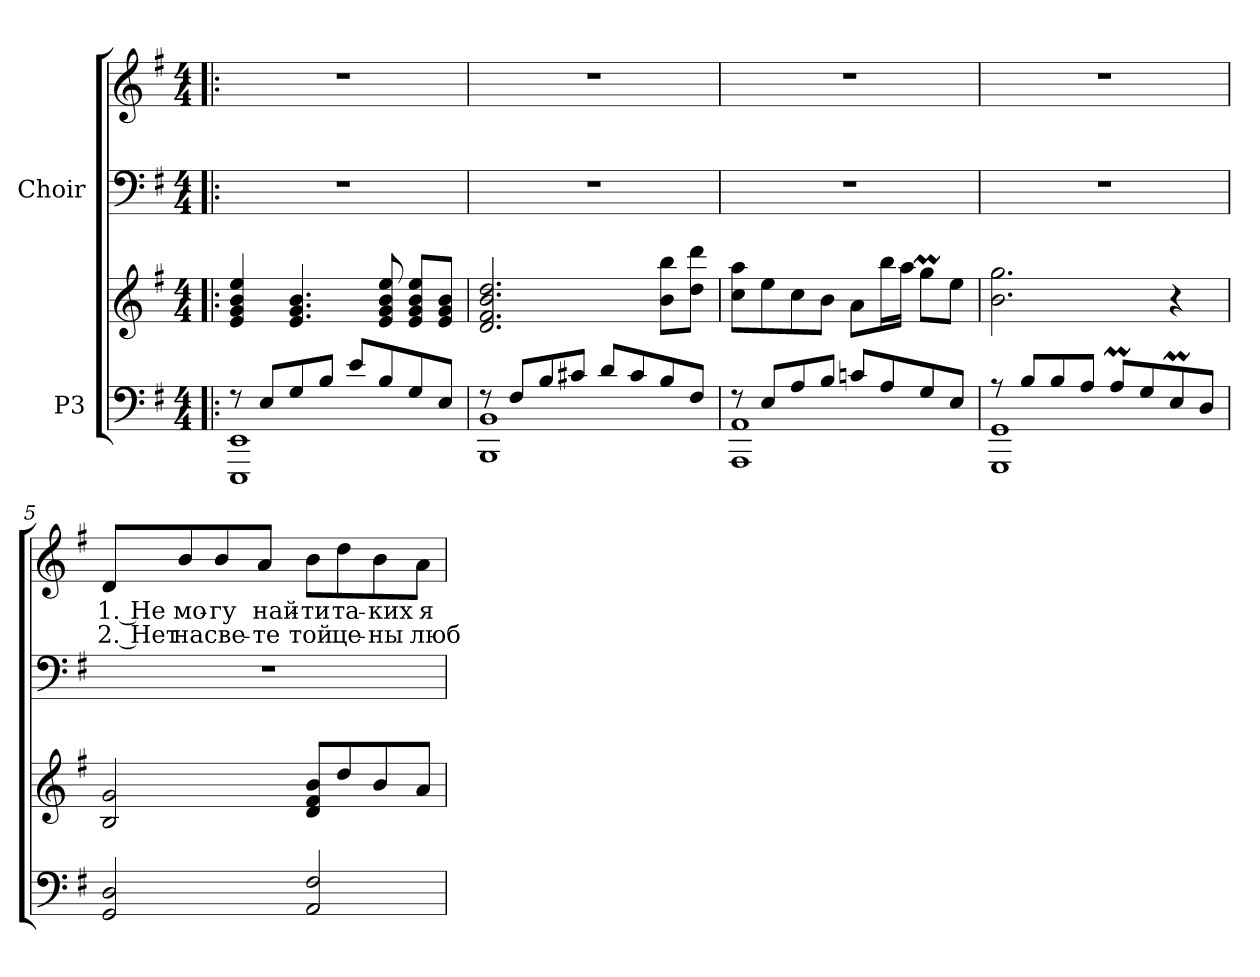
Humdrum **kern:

**kern	**kern	**kern	**kern	**text	**text
*part2	*part2	*part1	*part1	*part1	*part1
*staff4	*staff3	*staff2	*staff1	*staff1	*staff1
*I"P3	*	*I"Choir	*	*	*
!!LO:PB:g=z
*clefF4	*clefG2	*clefF4	*clefG2	*	*
*k[f#]	*k[f#]	*k[f#]	*k[f#]	*	*
*G:	*G:	*G:	*G:	*	*
*M4/4	*M4/4	*M4/4	*M4/4	*	*
*MM95	*MM95	*MM95	*MM95	*	*
=1!|:	=1!|:	=1!|:	=1!|:	=1!|:	=1!|:
*^	*	*	*	*	*
8r	1EEEi 1EEi	4ei/ 4gi 4bi 4eei	1r	1r	.	.
8Ei/L	.	.	.	.	.	.
8Gi/	.	4.ei/ 4.gi 4.bi	.	.	.	.
8Bi/J	.	.	.	.	.	.
8ei/L	.	.	.	.	.	.
8Bi/	.	8ei/ 8gi 8bi 8eei	.	.	.	.
8Gi/	.	8ei/ 8gi 8bi 8eeiL	.	.	.	.
8Ei/J	.	8ei/ 8gi 8biJ	.	.	.	.
=2	=2	=2	=2	=2	=2	=2
8r	1BBBi 1BBi	2.di/ 2.f#i 2.bi 2.ddi	1r	1r	.	.
8F#i/L	.	.	.	.	.	.
8Bi/	.	.	.	.	.	.
8c#Xi/J	.	.	.	.	.	.
8di/L	.	.	.	.	.	.
8c#i/	.	.	.	.	.	.
8Bi/	.	8bi\ 8bbiL	.	.	.	.
8F#i/J	.	8ddi\ 8dddiJ	.	.	.	.
=3	=3	=3	=3	=3	=3	=3
8r	1AAAi 1AAi	8cci\ 8aaiL	1r	1r	.	.
8Ei/L	.	8eei\	.	.	.	.
8Ai/	.	8cci\	.	.	.	.
8Bi/J	.	8bi\J	.	.	.	.
8cni/L	.	8ai\L	.	.	.	.
8Ai/	.	16bbi\L	.	.	.	.
.	.	16aai\JJ	.	.	.	.
8Gi/	.	8ggMi\L	.	.	.	.
8Ei/J	.	8eei\J	.	.	.	.
=4	=4	=4	=4	=4	=4	=4
8r	1GGGi 1GGi	2.bi\ 2.ggi	1r	1r	.	.
8Bi/L	.	.	.	.	.	.
8Bi/	.	.	.	.	.	.
8Ai/J	.	.	.	.	.	.
8AMi/L	.	.	.	.	.	.
8Gi/	.	.	.	.	.	.
8EMi/	.	4r	.	.	.	.
8Di/J	.	.	.	.	.	.
*v	*v	*	*	*	*	*
!!LO:LB:g=z
=5	=5	=5	=5	=5	=5
!	!	!	!	!LO:LY:b:color=#000000	!LO:LY:b:color=#000000
2GGi/ 2Di	2Bi/ 2gi	1r	8di/L	1. Не	2. Нет
!	!	!	!	!LO:LY:b:color=#000000	!LO:LY:b:color=#000000
.	.	.	8bi/	мо-	на
!	!	!	!	!LO:LY:b:color=#000000	!LO:LY:b:color=#000000
.	.	.	8bi/	-гу	све-
!	!	!	!	!LO:LY:b:color=#000000	!LO:LY:b:color=#000000
.	.	.	8ai/J	най-	-те
!	!	!	!	!LO:LY:b:color=#000000	!LO:LY:b:color=#000000
2AAi/ 2F#i	8di/ 8f#i 8biL	.	8bi\L	-ти	той
!	!	!	!	!LO:LY:b:color=#000000	!LO:LY:b:color=#000000
.	8ddi/	.	8ddi\	та-	це-
!	!	!	!	!LO:LY:b:color=#000000	!LO:LY:b:color=#000000
.	8bi/	.	8bi\	-ких	-ны
!	!	!	!	!LO:LY:b:color=#000000	!LO:LY:b:color=#000000
.	8ai/J	.	8ai\J	я	люб-
=	=	=	=	=	=
*-	*-	*-	*-	*-	*-
